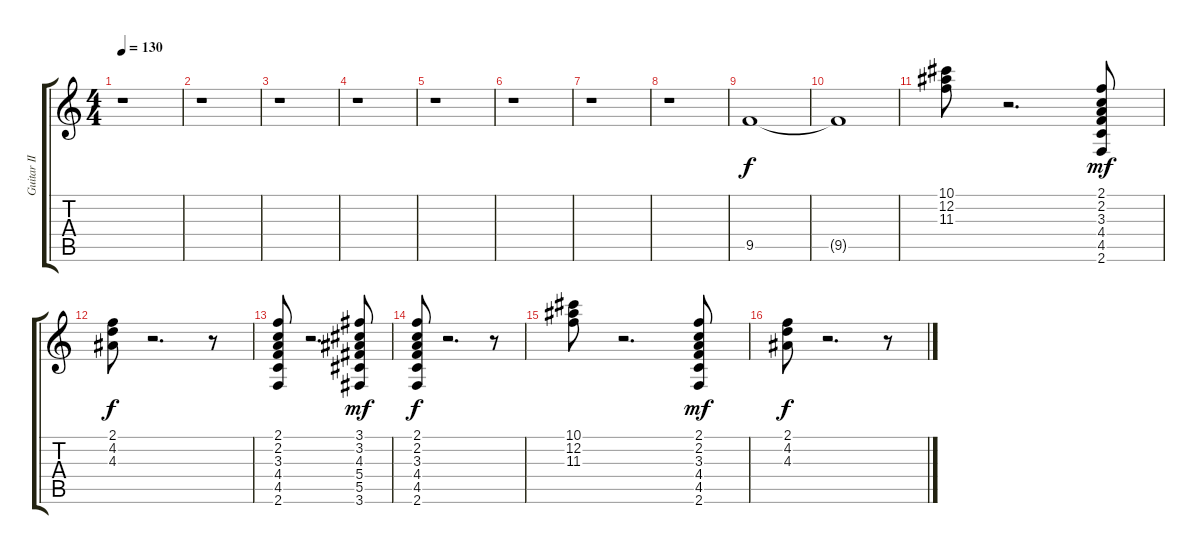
\track ("Guitar II" "Guitar II") {instrument overdrivenguitar}
\staff {score tabs}
\tuning (Eb4 Bb3 Gb3 Db3 Ab2 Eb2) {hide}
\ts (4 4)
\tempo 130
\clef g2
\ks c
r.1{dy f} |
r.1 |
r.1 |
r.1 |
r.1 |
r.1 |
r.1 |
r.1 |
9.5.1 |
9.5{t}.1 |
(10.1 12.2 11.3).8 r.2{d} (2.1 2.2 3.3 4.4 4.5 2.6).8{dy mf} |
(2.1 4.2 4.3).8{dy f} r.2{d} r.8 |
(2.1 2.2 3.3 4.4 4.5 2.6).8 r.2{d} (3.1 3.2 4.3 5.4 5.5 3.6).8{dy mf} |
(2.1 2.2 3.3 4.4 4.5 2.6).8{dy f} r.2{d} r.8 |
(10.1 12.2 11.3).8 r.2{d} (2.1 2.2 3.3 4.4 4.5 2.6).8{dy mf} |
(2.1 4.2 4.3).8{dy f} r.2{d} r.8
